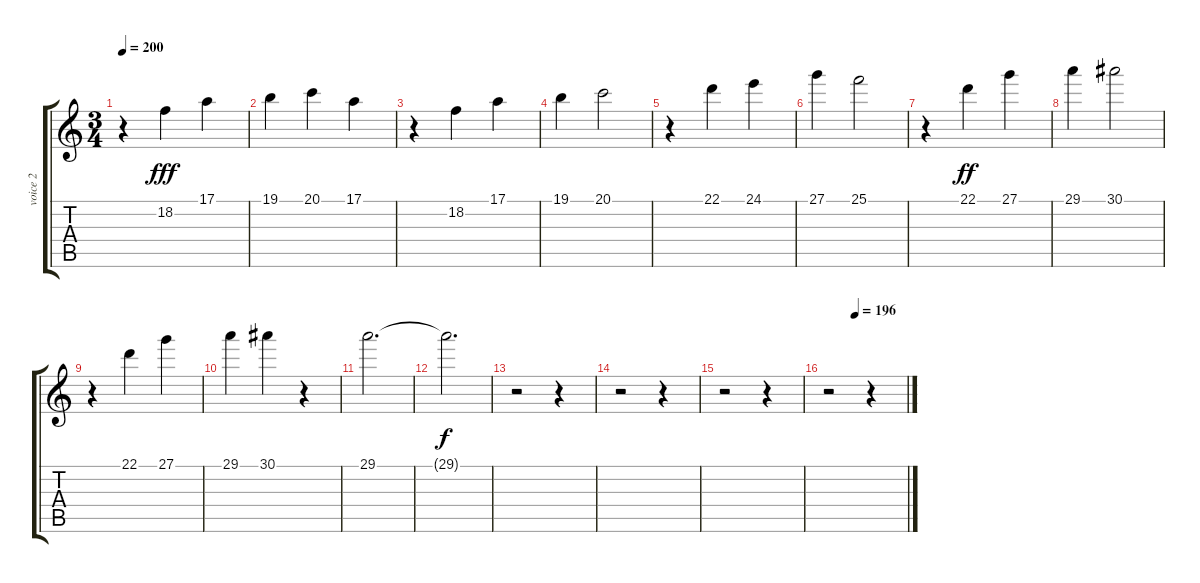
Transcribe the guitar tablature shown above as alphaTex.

\track ("voice 2" "voice 2") {instrument choiraahs}
\staff {score tabs}
\tuning (E4 B3 G3 D3 A2 E2) {hide}
\ts (3 4)
\tempo 200
\clef g2
\ks c
r.4{dy fff} 18.2.4 17.1.4 |
19.1.4 20.1.4 17.1.4 |
r.4 18.2.4 17.1.4 |
19.1.4 20.1.2 |
r.4 22.1.4 24.1.4 |
27.1.4 25.1.2 |
r.4 22.1.4{dy ff} 27.1.4 |
29.1.4 30.1.2 |
r.4 22.1.4 27.1.4 |
29.1.4 30.1.4 r.4 |
29.1.2{d} |
29.1{t}.2{d dy f} |
r.2 r.4 |
r.2 r.4 |
r.2 r.4 |
\tempo (196 0.3472222222222222)
r.2 r.4
